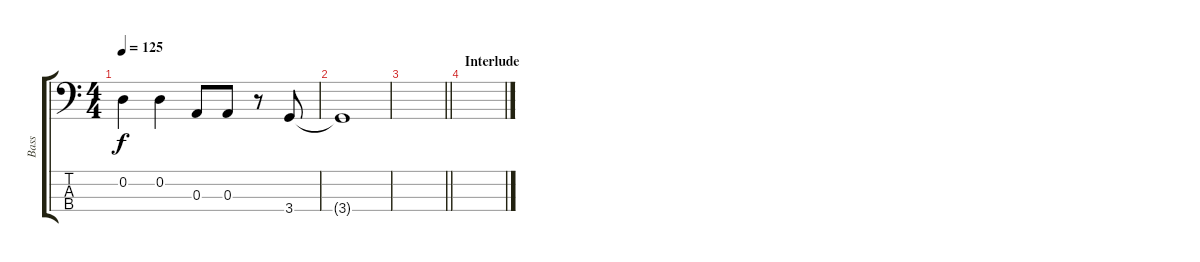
\track ("Bass" "Bass") {instrument electricbassfinger}
\staff {score tabs}
\tuning (G2 D2 A1 E1) {hide}
\ts (4 4)
\tempo 125
\clef f4
\ks c
0.2.4{dy f} 0.2.4 0.3.8 0.3.8 r.8 3.4.8 |
3.4{t}.1 |
\barLineRight lightlight
|
\section ("" "Interlude")
